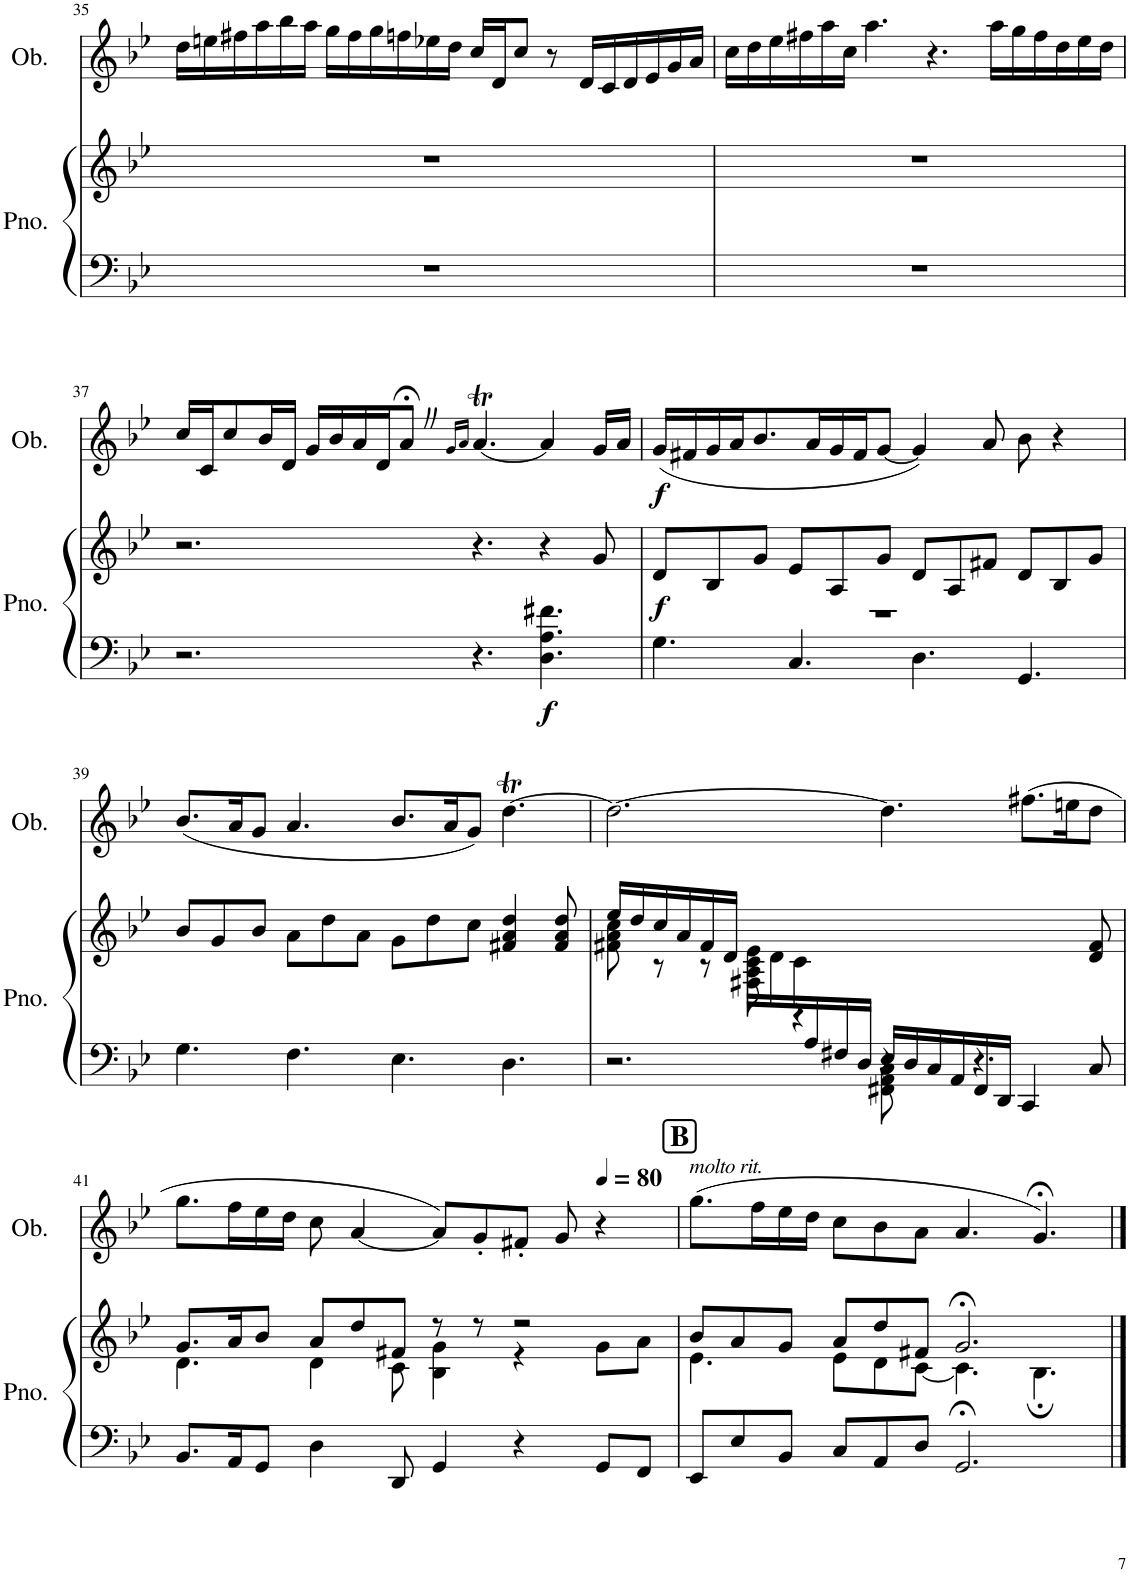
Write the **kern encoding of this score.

**kern	**kern	**dynam	**kern	**dynam
*part2	*part2	*part2	*part1	*part1
*staff3	*staff2	*staff2/3	*staff1	*staff1
*I"Piano	*	*	*I"Oboe	*
*I'Pno.	*	*	*I'Ob.	*
!!LO:PB:g=z
*clefF4	*clefG2	*	*clefG2	*
*k[b-e-]	*k[b-e-]	*	*k[b-e-]	*
*M12/8	*M12/8	*	*M12/8	*
=35	=35	=35	=35	=35
1.r	1.r	.	16dd\LL	.
.	.	.	16een\	.
.	.	.	16ff#X\	.
.	.	.	16aa\	.
.	.	.	16bb-\	.
.	.	.	16aa\JJ	.
.	.	.	16gg\LL	.
.	.	.	16ff#\	.
.	.	.	16gg\	.
.	.	.	16ffn\	.
.	.	.	16ee-X\	.
.	.	.	16dd\JJ	.
.	.	.	16cc/LL	.
.	.	.	16d/J	.
.	.	.	8cc/J	.
.	.	.	8r	.
.	.	.	16d/LL	.
.	.	.	16c/	.
.	.	.	16d/	.
.	.	.	16e-/	.
.	.	.	16g/	.
.	.	.	16a/JJ	.
=36	=36	=36	=36	=36
1.r	1.r	.	16cc\LL	.
.	.	.	16dd\	.
.	.	.	16ee-\	.
.	.	.	16ff#X\	.
.	.	.	16aa\	.
.	.	.	16cc\JJ	.
.	.	.	4.aa\	.
.	.	.	4.r	.
.	.	.	16aa\LL	.
.	.	.	16gg\	.
.	.	.	16ff#\	.
.	.	.	16dd\	.
.	.	.	16ee-\	.
.	.	.	16dd\JJ	.
!!LO:LB:g=z
=37	=37	=37	=37	=37
2.r	2.r	.	16cc/LL	.
.	.	.	16c/J	.
.	.	.	8cc/	.
.	.	.	16b-/L	.
.	.	.	16d/JJ	.
.	.	.	16g/LL	.
.	.	.	16b-/	.
.	.	.	16a/	.
.	.	.	16d/J	.
.	.	.	8a;<Z/J	.
.	.	.	16qg/LL	.
.	.	.	16qa/JJ	.
4.r	4.r	.	[4.at/	.
!	!	!LO:DY:b=2	!	!
4.D\ 4.A\ 4.f#X\	4r	f	4a/]	.
.	8g/	.	16g/LL	.
.	.	.	16a/JJ	.
=38	=38	=38	=38	=38
*	*^	*	*	*
!	!	!	!LO:DY:b	!	!LO:DY:b
4.G\	8d/L	1.r	f	(16g/LL	f
.	.	.	.	16f#X/	.
.	8B-/	.	.	16g/	.
.	.	.	.	16a/J	.
.	8g/J	.	.	8.b-/	.
4.C/	8e-/L	.	.	.	.
.	.	.	.	16a/L	.
.	8A/	.	.	16g/	.
.	.	.	.	16f#/J	.
.	8g/J	.	.	[8g/J	.
4.D\	8d/L	.	.	4g/])	.
.	8A/	.	.	.	.
.	8f#X/J	.	.	8a/	.
4.GG/	8d/L	.	.	8b-\	.
.	8B-/	.	.	4r	.
.	8g/J	.	.	.	.
*	*v	*v	*	*	*
!!LO:LB:g=z
=39	=39	=39	=39	=39
4.G\	8b-/L	.	(8.b-/L	.
.	8g/	.	.	.
.	.	.	16a/K	.
.	8b-/J	.	8g/J	.
4.F\	8a\L	.	4.a/	.
.	8dd\	.	.	.
.	8a\J	.	.	.
4.E-\	8g\L	.	8.b-/L	.
.	8dd\	.	.	.
.	.	.	16a/K	.
.	8cc\J	.	8g/J)	.
4.D\	4f#X/ 4a/ 4dd/	.	[4.ddt\	.
.	8f#/ 8a/ 8dd/	.	.	.
=40	=40	=40	=40	=40
*^	*^	*	*	*
*	*^	*	*	*	*	*
16ryy	2.ryy	2.r	16ee-/LL	8f#X\ 8a\ 8cc\	.	2.dd\_	.
.	.	.	16dd/	.	.	.	.
.	.	.	16cc/	8r	.	.	.
.	.	.	16a/	.	.	.	.
.	.	.	16f#/	8r	.	.	.
.	.	.	16d/JJ	.	.	.	.
.	.	.	16e-\LL	8F#X\ 8A\ 8c\	.	.	.
.	.	.	16d\	.	.	.	.
.	.	.	16c\	4r	.	.	.
16A/	.	.	16ryy	.	.	.	.
16F#X/	.	.	.	.	.	.	.
16D/JJ	.	.	.	.	.	.	.
16E-/LL	8FF#X\ 8AA\ 8C\	4r	.	2.ryy	.	4.dd\]	.
16D/	.	.	.	.	.	.	.
16C/	2ryy	.	.	.	.	.	.
16AA/	.	.	.	.	.	.	.
16FF#/	.	4.r	.	.	.	.	.
16DD/JJ	.	.	.	.	.	.	.
4CC/	.	.	.	.	.	(8.ff#X\L	.
.	.	.	.	.	.	16een\K	.
8ryy	8ryy	8C/	8d/ 8f#/	.	.	8dd\J	.
*v	*v	*v	*	*	*	*	*
!!LO:LB:g=z
=41	=41	=41	=41	=41	=41
8.BB-/L	8.g/L	4.d\	.	8.gg\L	.
16AA/K	16a/K	.	.	16ff\L	.
8GG/J	8b-/J	.	.	16ee-\	.
.	.	.	.	16dd\JJ	.
4D\	8a/L	4d\	.	8cc\	.
.	8dd/	.	.	[4a/	.
8DD/	8f#X/J	8c\	.	.	.
4GG/	8r	4B-\ 4g\	.	8a/L])	.
.	8r	.	.	8g'/	.
4r	2r	4r	.	8f#X'/J	.
.	.	.	.	8g/	.
*	*	*	*	*MM80	*
8GG/L	.	8g\L	.	4r	.
8FF/J	.	8a\J	.	.	.
!!LO:REH:place=s1:a:B:cj:fs=14:t=B
=42	=42	=42	=42	=42	=42
!	!	!	!	!LO:TX:a:i:t=molto rit.	!
8EE-/L	8b-/L	4.e-\	.	(8.gg\L	.
8E-/	8a/	.	.	.	.
.	.	.	.	16ff\L	.
8BB-/J	8g/J	.	.	16ee-\	.
.	.	.	.	16dd\JJ	.
8C/L	8a/L	8e-\L	.	8cc\L	.
8AA/	8dd/	8d\	.	8b-\	.
8D/J	8f#X/J	[8c\J	.	8a\J	.
2.GG;</	2.g;</	4.c\]	.	4.a/	.
.	.	4.B-;\	.	4.g;</)	.
*	*v	*v	*	*	*
==	==	==	==	==
*-	*-	*-	*-	*-
